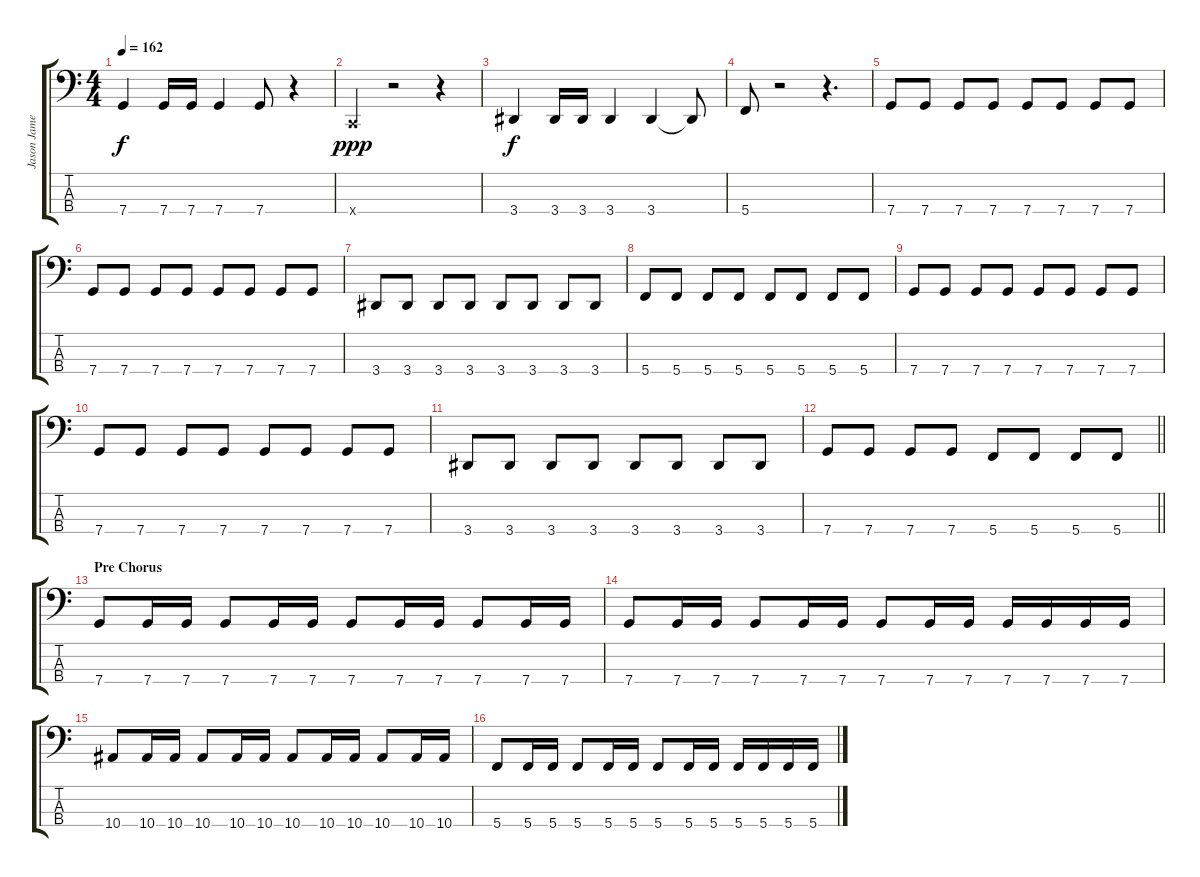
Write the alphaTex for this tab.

\track ("Jason James" "Jason Jame") {instrument electricbasspick}
\staff {score tabs}
\tuning (F2 C2 G1 C1) {hide}
\ts (4 4)
\tempo 162
\clef f4
\ks c
7.4.4{dy f} 7.4.16 7.4.16 7.4.4 7.4.8 r.4 |
0.4{x}.4{dy ppp} r.2 r.4 |
3.4.4{dy f} 3.4.16 3.4.16 3.4.4 3.4.4 3.4{t}.8 |
5.4.8 r.2 r.4{d} |
7.4.8 7.4.8 7.4.8 7.4.8 7.4.8 7.4.8 7.4.8 7.4.8 |
7.4.8 7.4.8 7.4.8 7.4.8 7.4.8 7.4.8 7.4.8 7.4.8 |
3.4.8 3.4.8 3.4.8 3.4.8 3.4.8 3.4.8 3.4.8 3.4.8 |
5.4.8 5.4.8 5.4.8 5.4.8 5.4.8 5.4.8 5.4.8 5.4.8 |
7.4.8 7.4.8 7.4.8 7.4.8 7.4.8 7.4.8 7.4.8 7.4.8 |
7.4.8 7.4.8 7.4.8 7.4.8 7.4.8 7.4.8 7.4.8 7.4.8 |
3.4.8 3.4.8 3.4.8 3.4.8 3.4.8 3.4.8 3.4.8 3.4.8 |
\barLineRight lightlight
7.4.8 7.4.8 7.4.8 7.4.8 5.4.8 5.4.8 5.4.8 5.4.8 |
\section ("" "Pre Chorus")
7.4.8 7.4.16 7.4.16 7.4.8 7.4.16 7.4.16 7.4.8 7.4.16 7.4.16 7.4.8 7.4.16 7.4.16 |
7.4.8 7.4.16 7.4.16 7.4.8 7.4.16 7.4.16 7.4.8 7.4.16 7.4.16 7.4.16 7.4.16 7.4.16 7.4.16 |
10.4.8 10.4.16 10.4.16 10.4.8 10.4.16 10.4.16 10.4.8 10.4.16 10.4.16 10.4.8 10.4.16 10.4.16 |
5.4.8 5.4.16 5.4.16 5.4.8 5.4.16 5.4.16 5.4.8 5.4.16 5.4.16 5.4.16 5.4.16 5.4.16 5.4.16
